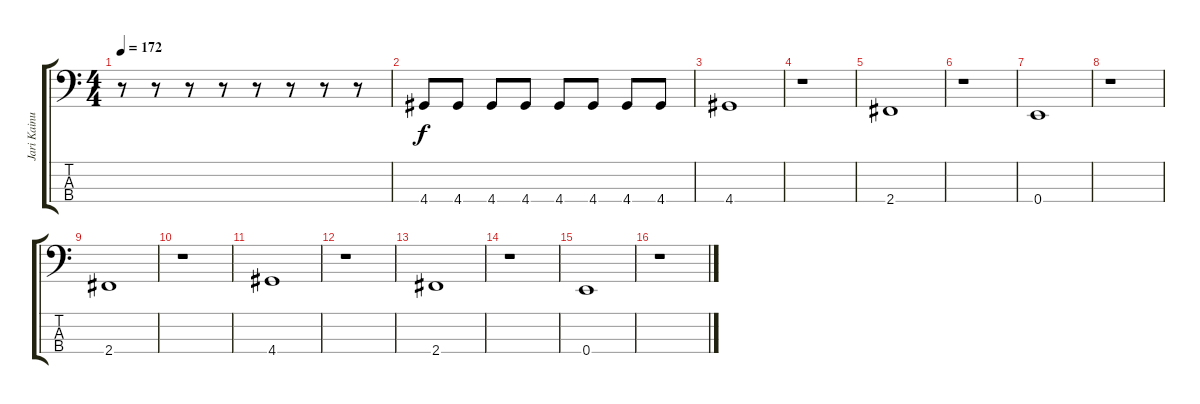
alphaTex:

\track ("Jari Kainulainen" "Jari Kainu") {instrument electricbassfinger}
\staff {score tabs}
\tuning (G2 D2 A1 E1) {hide}
\ts (4 4)
\tempo 172
\clef f4
\ks c
r.8{dy f} r.8 r.8 r.8 r.8 r.8 r.8 r.8 |
4.4.8 4.4.8 4.4.8 4.4.8 4.4.8 4.4.8 4.4.8 4.4.8 |
4.4.1 |
r.1 |
2.4.1 |
r.1 |
0.4.1 |
r.1 |
2.4.1 |
r.1 |
4.4.1 |
r.1 |
2.4.1 |
r.1 |
0.4.1 |
r.1
